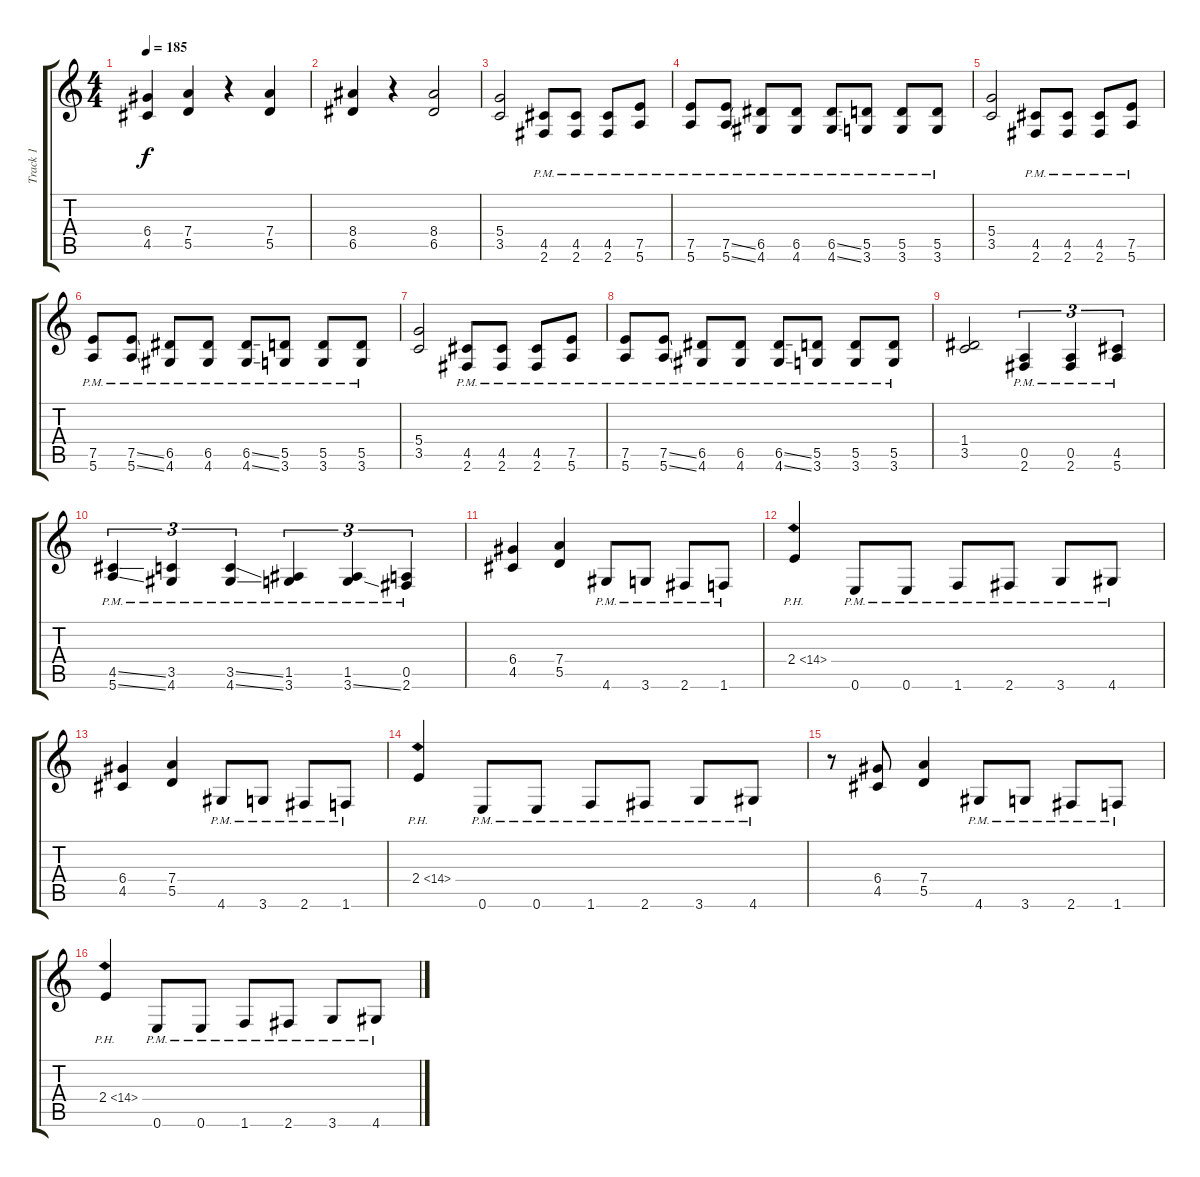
\track ("Track 1" "Track 1") {instrument distortionguitar}
\staff {score tabs}
\tuning (E4 B3 G3 D3 A2 E2) {hide}
\ts (4 4)
\tempo 185
\clef g2
\ks c
(6.4 4.5).4{dy f} (7.4 5.5).4 r.4 (7.4 5.5).4 |
(8.4 6.5).4 r.4 (8.4 6.5).2 |
(5.4 3.5).2 (4.5{pm} 2.6{pm}).8 (4.5{pm} 2.6{pm}).8 (4.5{pm} 2.6{pm}).8 (7.5{pm} 5.6{pm}).8 |
(7.5{pm} 5.6{pm}).8 (7.5{ss pm} 5.6{ss pm}).8 (6.5{pm} 4.6{pm}).8 (6.5{pm} 4.6{pm}).8 (6.5{ss pm} 4.6{ss pm}).8 (5.5{pm} 3.6{pm}).8 (5.5{pm} 3.6{pm}).8 (5.5{pm} 3.6{pm}).8 |
(5.4 3.5).2 (4.5{pm} 2.6{pm}).8 (4.5{pm} 2.6{pm}).8 (4.5{pm} 2.6{pm}).8 (7.5{pm} 5.6{pm}).8 |
(7.5{pm} 5.6{pm}).8 (7.5{ss pm} 5.6{ss pm}).8 (6.5{pm} 4.6{pm}).8 (6.5{pm} 4.6{pm}).8 (6.5{ss pm} 4.6{ss pm}).8 (5.5{pm} 3.6{pm}).8 (5.5{pm} 3.6{pm}).8 (5.5{pm} 3.6{pm}).8 |
(5.4 3.5).2 (4.5{pm} 2.6{pm}).8 (4.5{pm} 2.6{pm}).8 (4.5{pm} 2.6{pm}).8 (7.5{pm} 5.6{pm}).8 |
(7.5{pm} 5.6{pm}).8 (7.5{ss pm} 5.6{ss pm}).8 (6.5{pm} 4.6{pm}).8 (6.5{pm} 4.6{pm}).8 (6.5{ss pm} 4.6{ss pm}).8 (5.5{pm} 3.6{pm}).8 (5.5{pm} 3.6{pm}).8 (5.5{pm} 3.6{pm}).8 |
(1.4 3.5).2 (0.5{pm} 2.6{pm}).4{tu (3 2)} (0.5{pm} 2.6{pm}).4{tu (3 2)} (4.5{pm} 5.6{pm}).4{tu (3 2)} |
(4.5{ss pm} 5.6{ss pm}).4{tu (3 2)} (3.5{pm} 4.6{pm}).4{tu (3 2)} (3.5{ss pm} 4.6{ss pm}).4{tu (3 2)} (1.5{pm} 3.6{pm}).4{tu (3 2)} (1.5{pm} 3.6{ss pm}).4{tu (3 2)} (0.5{pm} 2.6{pm}).4{tu (3 2)} |
(6.4 4.5).4 (7.4 5.5).4 4.6{pm}.8 3.6{pm}.8 2.6{pm}.8 1.6{pm}.8 |
2.4{ph 12}.4 0.6{pm}.8 0.6{pm}.8 1.6{pm}.8 2.6{pm}.8 3.6{pm}.8 4.6{pm}.8 |
(6.4 4.5).4 (7.4 5.5).4 4.6{pm}.8 3.6{pm}.8 2.6{pm}.8 1.6{pm}.8 |
2.4{ph 12}.4 0.6{pm}.8 0.6{pm}.8 1.6{pm}.8 2.6{pm}.8 3.6{pm}.8 4.6{pm}.8 |
r.8 (6.4 4.5).8 (7.4 5.5).4 4.6{pm}.8 3.6{pm}.8 2.6{pm}.8 1.6{pm}.8 |
2.4{ph 12}.4 0.6{pm}.8 0.6{pm}.8 1.6{pm}.8 2.6{pm}.8 3.6{pm}.8 4.6{pm}.8
